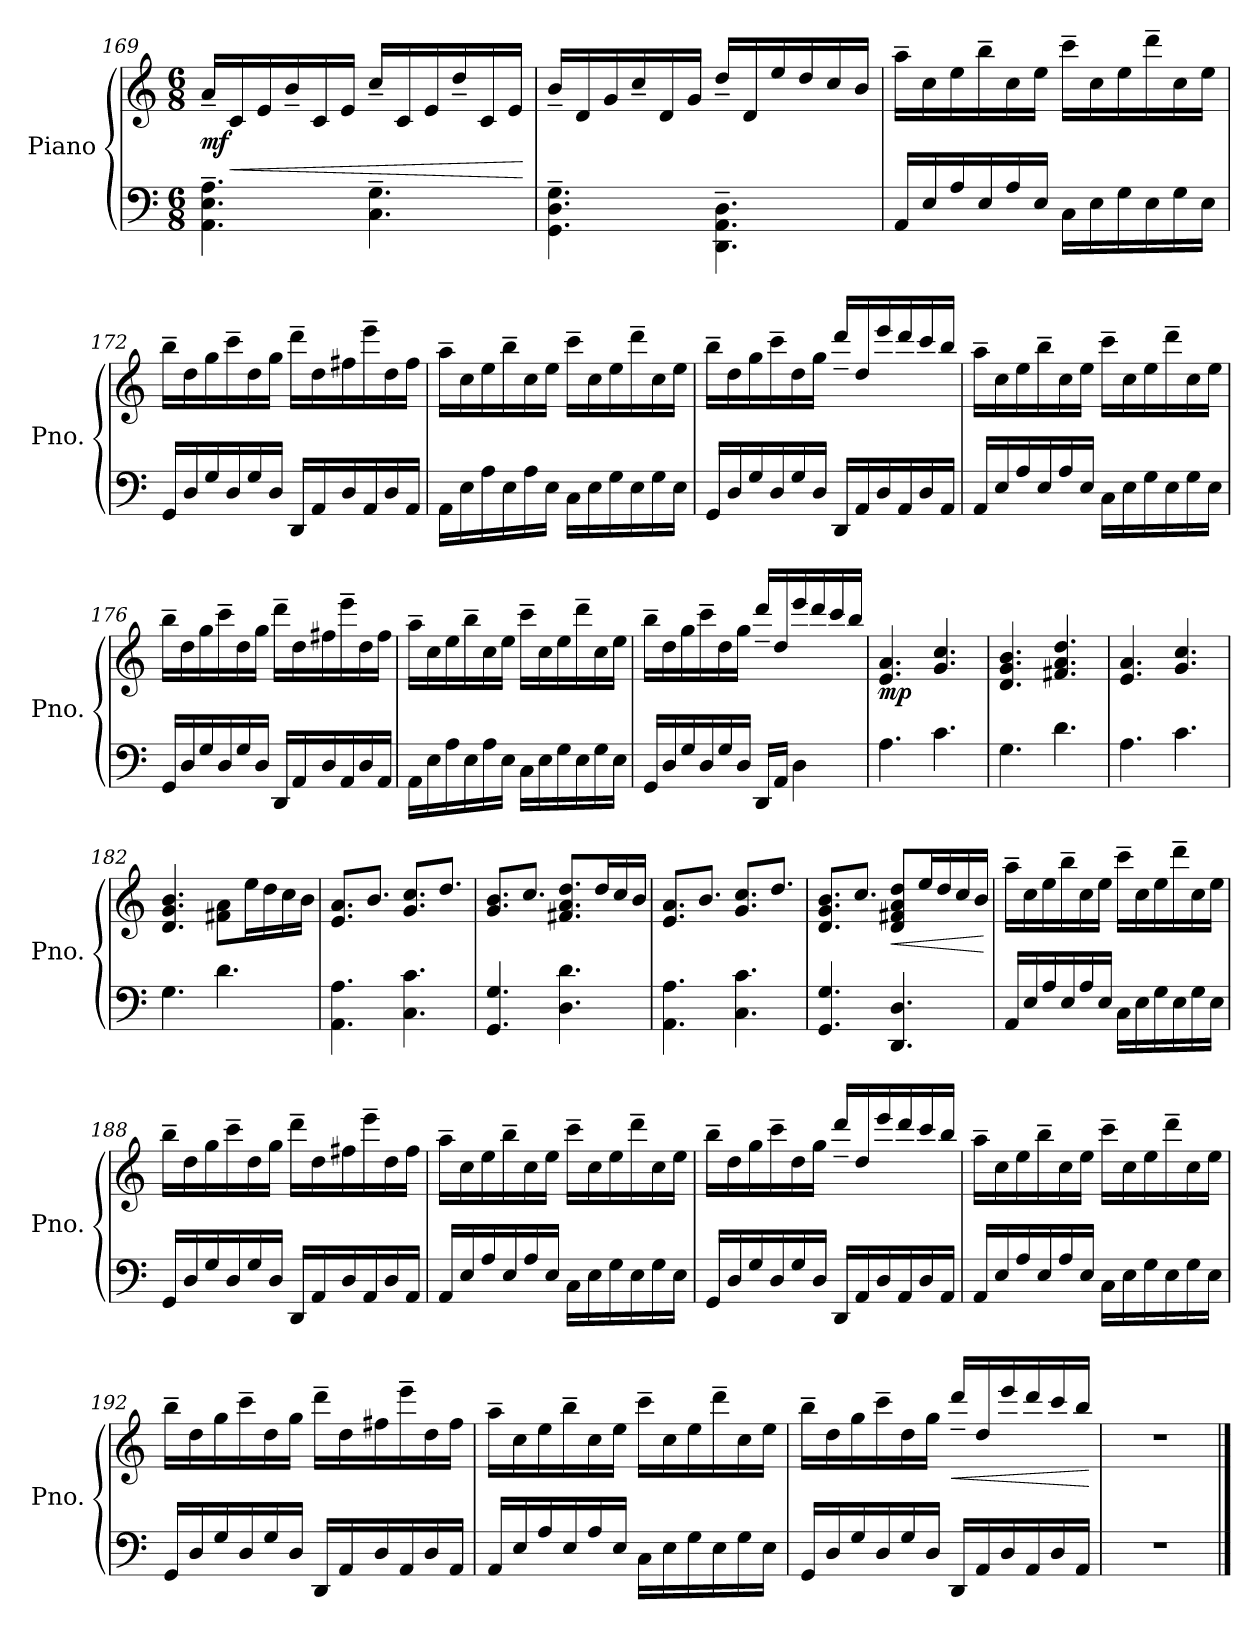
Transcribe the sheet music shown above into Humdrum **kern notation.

**kern	**kern	**dynam
*part1	*part1	*part1
*staff2	*staff1	*staff1/2
*I"Piano	*	*
*I'Pno.	*	*
!!LO:PB:g=z
*clefF4	*clefG2	*
*k[]	*k[]	*
*M6/8	*M6/8	*
=169	=169	=169
!	!	!LO:DY:b
4.AA\~ 4.E\~ 4.A\~	16a~/LL	mf
!	!	!LO:HP:b
.	16c/	<
.	16e/	.
.	16b~/	.
.	16c/	.
.	16e/JJ	.
4.C\~ 4.G\~	16cc~/LL	.
.	16c/	.
.	16e/	.
.	16dd~/	.
.	16c/	.
.	16e/JJ	.
.	.	[
=170	=170	=170
4.GG\~ 4.D\~ 4.G\~	16b~/LL	.
.	16d/	.
.	16g/	.
.	16cc~/	.
.	16d/	.
.	16g/JJ	.
4.DD\~ 4.AA\~ 4.D\~	16dd~/LL	.
.	16d/	.
.	16ee/	.
.	16dd/	.
.	16cc/	.
.	16b/JJ	.
=171	=171	=171
16AA/LL	16aa~\LL	.
16E/	16cc\	.
16A/	16ee\	.
16E/	16bb~\	.
16A/	16cc\	.
16E/JJ	16ee\JJ	.
16C\LL	16ccc~\LL	.
16E\	16cc\	.
16G\	16ee\	.
16E\	16ddd~\	.
16G\	16cc\	.
16E\JJ	16ee\JJ	.
!!LO:LB:g=z
=172	=172	=172
16GG/LL	16bb~\LL	.
16D/	16dd\	.
16G/	16gg\	.
16D/	16ccc~\	.
16G/	16dd\	.
16D/JJ	16gg\JJ	.
16DD/LL	16ddd~\LL	.
16AA/	16dd\	.
16D/	16ff#X\	.
16AA/	16eee~\	.
16D/	16dd\	.
16AA/JJ	16ff#\JJ	.
=173	=173	=173
16AA\LL	16aa~\LL	.
16E\	16cc\	.
16A\	16ee\	.
16E\	16bb~\	.
16A\	16cc\	.
16E\JJ	16ee\JJ	.
16C\LL	16ccc~\LL	.
16E\	16cc\	.
16G\	16ee\	.
16E\	16ddd~\	.
16G\	16cc\	.
16E\JJ	16ee\JJ	.
=174	=174	=174
16GG/LL	16bb~\LL	.
16D/	16dd\	.
16G/	16gg\	.
16D/	16ccc~\	.
16G/	16dd\	.
16D/JJ	16gg\JJ	.
16DD/LL	16ddd~/LL	.
16AA/	16dd/	.
16D/	16eee/	.
16AA/	16ddd/	.
16D/	16ccc/	.
16AA/JJ	16bb/JJ	.
!!LO:LB:g=z
=175	=175	=175
16AA/LL	16aa~\LL	.
16E/	16cc\	.
16A/	16ee\	.
16E/	16bb~\	.
16A/	16cc\	.
16E/JJ	16ee\JJ	.
16C\LL	16ccc~\LL	.
16E\	16cc\	.
16G\	16ee\	.
16E\	16ddd~\	.
16G\	16cc\	.
16E\JJ	16ee\JJ	.
=176	=176	=176
16GG/LL	16bb~\LL	.
16D/	16dd\	.
16G/	16gg\	.
16D/	16ccc~\	.
16G/	16dd\	.
16D/JJ	16gg\JJ	.
16DD/LL	16ddd~\LL	.
16AA/	16dd\	.
16D/	16ff#X\	.
16AA/	16eee~\	.
16D/	16dd\	.
16AA/JJ	16ff#\JJ	.
=177	=177	=177
16AA\LL	16aa~\LL	.
16E\	16cc\	.
16A\	16ee\	.
16E\	16bb~\	.
16A\	16cc\	.
16E\JJ	16ee\JJ	.
16C\LL	16ccc~\LL	.
16E\	16cc\	.
16G\	16ee\	.
16E\	16ddd~\	.
16G\	16cc\	.
16E\JJ	16ee\JJ	.
!!LO:LB:g=z
=178	=178	=178
16GG/LL	16bb~\LL	.
16D/	16dd\	.
16G/	16gg\	.
16D/	16ccc~\	.
16G/	16dd\	.
16D/JJ	16gg\JJ	.
16DD/LL	16ddd~/LL	.
16AA/JJ	16dd/	.
4D\	16eee/	.
.	16ddd/	.
.	16ccc/	.
.	16bb/JJ	.
=179	=179	=179
!	!	!LO:DY:b
4.A\	4.e/ 4.a/	mp
4.c\	4.g/ 4.cc/	.
=180	=180	=180
4.G\	4.d/ 4.g/ 4.b/	.
4.d\	4.f#X/ 4.a/ 4.dd/	.
=181	=181	=181
4.A\	4.e/ 4.a/	.
4.c\	4.g/ 4.cc/	.
=182	=182	=182
4.G\	4.d/ 4.g/ 4.b/	.
4.d\	8f#X\ 8a\L	.
.	16ee\L	.
.	16dd\	.
.	16cc\	.
.	16b\JJ	.
=183	=183	=183
4.AA\ 4.A\	8.e/ 8.a/L	.
.	8.b/J	.
4.C\ 4.c\	8.g/ 8.cc/L	.
.	8.dd/J	.
!!LO:LB:g=z
=184	=184	=184
4.GG/ 4.G/	8.g/ 8.b/L	.
.	8.cc/J	.
4.D\ 4.d\	8.f#X/ 8.a/ 8.dd/L	.
.	16dd/L	.
.	16cc/	.
.	16b/JJ	.
=185	=185	=185
4.AA\ 4.A\	8.e/ 8.a/L	.
.	8.b/J	.
4.C\ 4.c\	8.g/ 8.cc/L	.
.	8.dd/J	.
=186	=186	=186
4.GG/ 4.G/	8.d/ 8.g/ 8.b/L	.
.	8.cc/J	.
!	!	!LO:HP:b
4.DD/ 4.D/	8d/ 8f#X/ 8a/ 8dd/L	<
.	16ee/L	.
.	16dd/	.
.	16cc/	.
.	16b/JJ	.
.	.	[
=187	=187	=187
16AA/LL	16aa~\LL	.
16E/	16cc\	.
16A/	16ee\	.
16E/	16bb~\	.
16A/	16cc\	.
16E/JJ	16ee\JJ	.
16C\LL	16ccc~\LL	.
16E\	16cc\	.
16G\	16ee\	.
16E\	16ddd~\	.
16G\	16cc\	.
16E\JJ	16ee\JJ	.
!!LO:LB:g=z
=188	=188	=188
16GG/LL	16bb~\LL	.
16D/	16dd\	.
16G/	16gg\	.
16D/	16ccc~\	.
16G/	16dd\	.
16D/JJ	16gg\JJ	.
16DD/LL	16ddd~\LL	.
16AA/	16dd\	.
16D/	16ff#X\	.
16AA/	16eee~\	.
16D/	16dd\	.
16AA/JJ	16ff#\JJ	.
=189	=189	=189
16AA/LL	16aa~\LL	.
16E/	16cc\	.
16A/	16ee\	.
16E/	16bb~\	.
16A/	16cc\	.
16E/JJ	16ee\JJ	.
16C\LL	16ccc~\LL	.
16E\	16cc\	.
16G\	16ee\	.
16E\	16ddd~\	.
16G\	16cc\	.
16E\JJ	16ee\JJ	.
=190	=190	=190
16GG/LL	16bb~\LL	.
16D/	16dd\	.
16G/	16gg\	.
16D/	16ccc~\	.
16G/	16dd\	.
16D/JJ	16gg\JJ	.
16DD/LL	16ddd~/LL	.
16AA/	16dd/	.
16D/	16eee/	.
16AA/	16ddd/	.
16D/	16ccc/	.
16AA/JJ	16bb/JJ	.
!!LO:PB:g=z
=191	=191	=191
16AA/LL	16aa~\LL	.
16E/	16cc\	.
16A/	16ee\	.
16E/	16bb~\	.
16A/	16cc\	.
16E/JJ	16ee\JJ	.
16C\LL	16ccc~\LL	.
16E\	16cc\	.
16G\	16ee\	.
16E\	16ddd~\	.
16G\	16cc\	.
16E\JJ	16ee\JJ	.
=192	=192	=192
16GG/LL	16bb~\LL	.
16D/	16dd\	.
16G/	16gg\	.
16D/	16ccc~\	.
16G/	16dd\	.
16D/JJ	16gg\JJ	.
16DD/LL	16ddd~\LL	.
16AA/	16dd\	.
16D/	16ff#X\	.
16AA/	16eee~\	.
16D/	16dd\	.
16AA/JJ	16ff#\JJ	.
=193	=193	=193
16AA/LL	16aa~\LL	.
16E/	16cc\	.
16A/	16ee\	.
16E/	16bb~\	.
16A/	16cc\	.
16E/JJ	16ee\JJ	.
16C\LL	16ccc~\LL	.
16E\	16cc\	.
16G\	16ee\	.
16E\	16ddd~\	.
16G\	16cc\	.
16E\JJ	16ee\JJ	.
!!LO:LB:g=z
=194	=194	=194
16GG/LL	16bb~\LL	.
16D/	16dd\	.
16G/	16gg\	.
16D/	16ccc~\	.
16G/	16dd\	.
16D/JJ	16gg\JJ	.
!	!	!LO:HP:b
16DD/LL	16ddd~/LL	<
16AA/	16dd/	.
16D/	16eee/	.
16AA/	16ddd/	.
16D/	16ccc/	.
16AA/JJ	16bb/JJ	.
.	.	[
=195	=195	=195
2.r	2.r	.
==	==	==
*-	*-	*-
